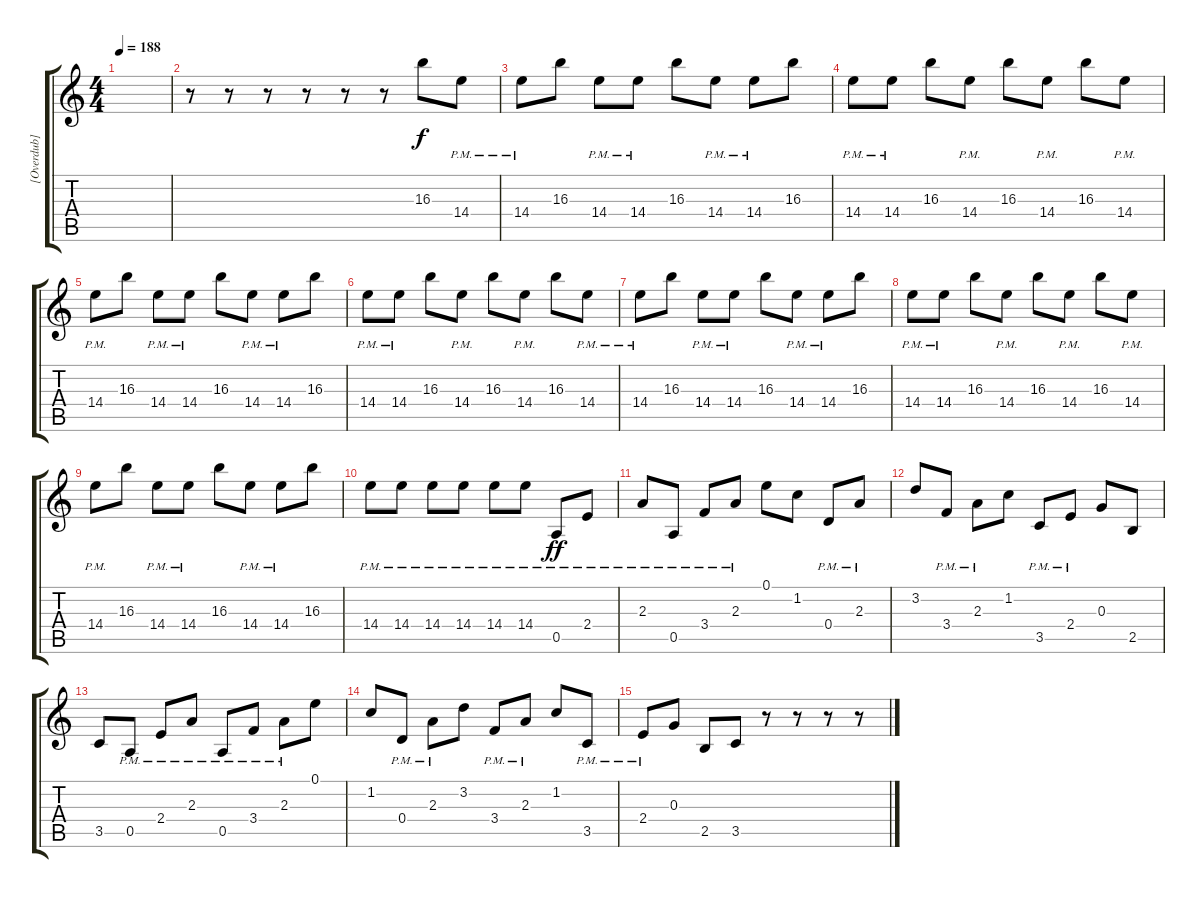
\track ("[Overdub]" "[Overdub]") {instrument distortionguitar}
\staff {score tabs}
\tuning (E4 B3 G3 D3 A2 E2) {hide}
\ts (4 4)
\tempo 188
\clef g2
\ks c
|
r.8 r.8 r.8 r.8 r.8 r.8 16.3.8{balance 8} 14.4{pm}.8 |
14.4{pm}.8 16.3.8 14.4{pm}.8 14.4{pm}.8 16.3.8 14.4{pm}.8 14.4{pm}.8 16.3.8 |
14.4{pm}.8 14.4{pm}.8 16.3.8 14.4{pm}.8 16.3.8 14.4{pm}.8 16.3.8 14.4{pm}.8 |
14.4{pm}.8 16.3.8 14.4{pm}.8 14.4{pm}.8 16.3.8 14.4{pm}.8 14.4{pm}.8 16.3.8 |
14.4{pm}.8 14.4{pm}.8 16.3.8 14.4{pm}.8 16.3.8 14.4{pm}.8 16.3.8 14.4{pm}.8 |
14.4{pm}.8 16.3.8 14.4{pm}.8 14.4{pm}.8 16.3.8 14.4{pm}.8 14.4{pm}.8 16.3.8 |
14.4{pm}.8 14.4{pm}.8 16.3.8 14.4{pm}.8 16.3.8 14.4{pm}.8 16.3.8 14.4{pm}.8 |
14.4{pm}.8 16.3.8 14.4{pm}.8 14.4{pm}.8 16.3.8 14.4{pm}.8 14.4{pm}.8 16.3.8 |
14.4{pm}.8 14.4{pm}.8 14.4{pm}.8 14.4{pm}.8 14.4{pm}.8 14.4{pm}.8 0.5{pm}.8{dy ff balance 1} 2.4{pm}.8 |
2.3{pm}.8 0.5{pm}.8 3.4{pm}.8 2.3{pm}.8 0.1.8 1.2.8 0.4{pm}.8 2.3{pm}.8 |
3.2.8 3.4{pm}.8 2.3{pm}.8 1.2.8 3.5{pm}.8 2.4{pm}.8 0.3.8 2.5.8 |
3.5.8 0.5{pm}.8 2.4{pm}.8 2.3{pm}.8 0.5{pm}.8 3.4{pm}.8 2.3{pm}.8 0.1.8 |
1.2.8 0.4{pm}.8 2.3{pm}.8 3.2.8 3.4{pm}.8 2.3{pm}.8 1.2.8 3.5{pm}.8 |
2.4{pm}.8 0.3.8 2.5.8 3.5.8 r.8 r.8 r.8 r.8
